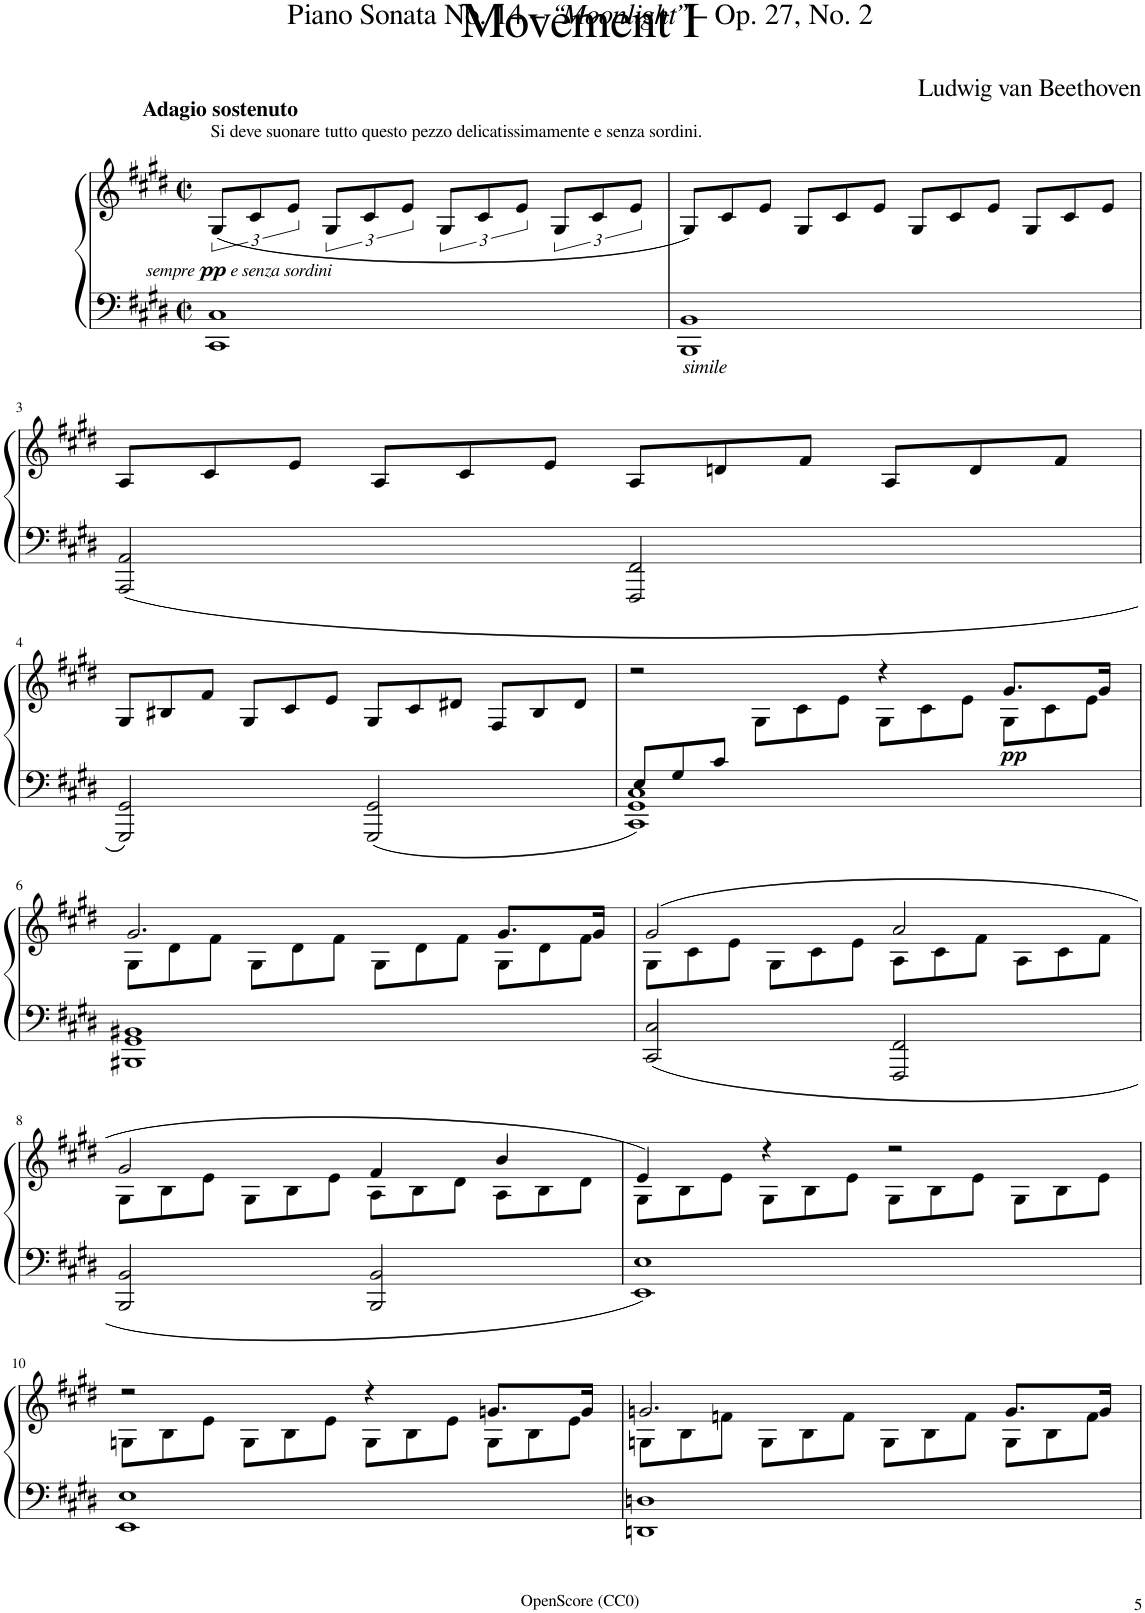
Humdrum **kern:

**kern	**kern	**dynam
*part1	*part1	*part1
*staff2	*staff1	*staff1/2
*I"Piano	*	*
*I'Pno.	*	*
*clefF4	*clefG2	*
*k[f#c#g#d#]	*k[f#c#g#d#]	*
*M2/2	*M2/2	*
*met(c|)	*met(c|)	*
=1	=1	=1
!	!LO:TX:a:B:t=Adagio sostenuto	!
!	!LO:TX:a:t=Si deve suonare tutto questo pezzo delicatissimamente e senza sordini.	!
!	!	!LO:DY:b
!	!	!LO:DY:n=1:b
!	!	!LO:DY:n=2:b
1CC# 1C#	(12G#/L	other-dynamics pp other-dynamics
.	12c#/	.
.	12e/J	.
.	12G#/L	.
.	12c#/	.
.	12e/J	.
.	12G#/L	.
.	12c#/	.
.	12e/J	.
.	12G#/L	.
.	12c#/	.
.	12e/J	.
=2	=2	=2
*	*Xtuplet	*
!LO:TX:b:i:t=simile	!	!
1BBB 1BB	12G#/L)	.
.	12c#/	.
.	12e/J	.
.	12G#/L	.
.	12c#/	.
.	12e/J	.
.	12G#/L	.
.	12c#/	.
.	12e/J	.
.	12G#/L	.
.	12c#/	.
.	12e/J	.
!!LO:LB:g=z
=3	=3	=3
2AAA/ 2AA/	12A/L	.
.	12c#/	.
.	12e/J	.
.	12A/L	.
.	12c#/	.
.	12e/J	.
2FFF#/ 2FF#/	12A/L	.
.	12dn/	.
.	12f#/J	.
.	12A/L	.
.	12d/	.
.	12f#/J	.
!!LO:LB:g=z
=4	=4	=4
2GGG#/ 2GG#/	12G#/L	.
.	12B#X/	.
.	12f#/J	.
.	12G#/L	.
.	12c#/	.
.	12e/J	.
2GGG#/ 2GG#/	12G#/L	.
.	12c#/	.
.	12d#X/J	.
.	12F#/L	.
.	12B#/	.
.	12d#/J	.
=5	=5	=5
*Xtuplet	*	*
*^	*^	*
12E/L	1CC# 1GG# 1C#	2r	4ryy	.
12G#/	.	.	.	.
12c#/J	.	.	.	.
2.ryy	.	.	12G#\L	.
.	.	.	12c#\	.
.	.	.	12e\J	.
.	.	4r	12G#\L	.
.	.	.	12c#\	.
.	.	.	12e\J	.
!	!	!	!	!LO:DY:b
.	.	8.g#/L	12G#\L	pp
.	.	.	12c#\	.
.	.	.	12e\J	.
.	.	16g#/Jk	.	.
*v	*v	*	*	*
!!LO:LB:g=z	!!
=6	=6	=6	=6
1BBB#X 1GG# 1BB#X	2.g#/	12G#\L	.
.	.	12d#\	.
.	.	12f#\J	.
.	.	12G#\L	.
.	.	12d#\	.
.	.	12f#\J	.
.	.	12G#\L	.
.	.	12d#\	.
.	.	12f#\J	.
.	8.g#/L	12G#\L	.
.	.	12d#\	.
.	.	12f#\J	.
.	16g#/Jk	.	.
=7	=7	=7	=7
2CC#/ 2C#/	(2g#/	12G#\L	.
.	.	12c#\	.
.	.	12e\J	.
.	.	12G#\L	.
.	.	12c#\	.
.	.	12e\J	.
2FFF#/ 2FF#/	2a/	12A\L	.
.	.	12c#\	.
.	.	12f#\J	.
.	.	12A\L	.
.	.	12c#\	.
.	.	12f#\J	.
!!LO:LB:g=z	!!
=8	=8	=8	=8
2BBB/ 2BB/	2g#/	12G#\L	.
.	.	12B\	.
.	.	12e\J	.
.	.	12G#\L	.
.	.	12B\	.
.	.	12e\J	.
2BBB/ 2BB/	4f#/	12A\L	.
.	.	12B\	.
.	.	12d#\J	.
.	4b/	12A\L	.
.	.	12B\	.
.	.	12d#\J	.
=9	=9	=9	=9
1EE 1E	4e/)	12G#\L	.
.	.	12B\	.
.	.	12e\J	.
.	4r	12G#\L	.
.	.	12B\	.
.	.	12e\J	.
.	2r	12G#\L	.
.	.	12B\	.
.	.	12e\J	.
.	.	12G#\L	.
.	.	12B\	.
.	.	12e\J	.
!!LO:LB:g=z	!!
=10	=10	=10	=10
1EE 1E	2r	12Gn\L	.
.	.	12B\	.
.	.	12e\J	.
.	.	12G\L	.
.	.	12B\	.
.	.	12e\J	.
.	4r	12G\L	.
.	.	12B\	.
.	.	12e\J	.
.	8.gn/L	12G\L	.
.	.	12B\	.
.	.	12e\J	.
.	16g/Jk	.	.
=11	=11	=11	=11
1DDn 1Dn	2.gn/	12Gn\L	.
.	.	12B\	.
.	.	12fn\J	.
.	.	12G\L	.
.	.	12B\	.
.	.	12f\J	.
.	.	12G\L	.
.	.	12B\	.
.	.	12f\J	.
.	8.g/L	12G\L	.
.	.	12B\	.
.	.	12f\J	.
.	16g/Jk	.	.
*	*v	*v	*
=	=	=
*-	*-	*-
